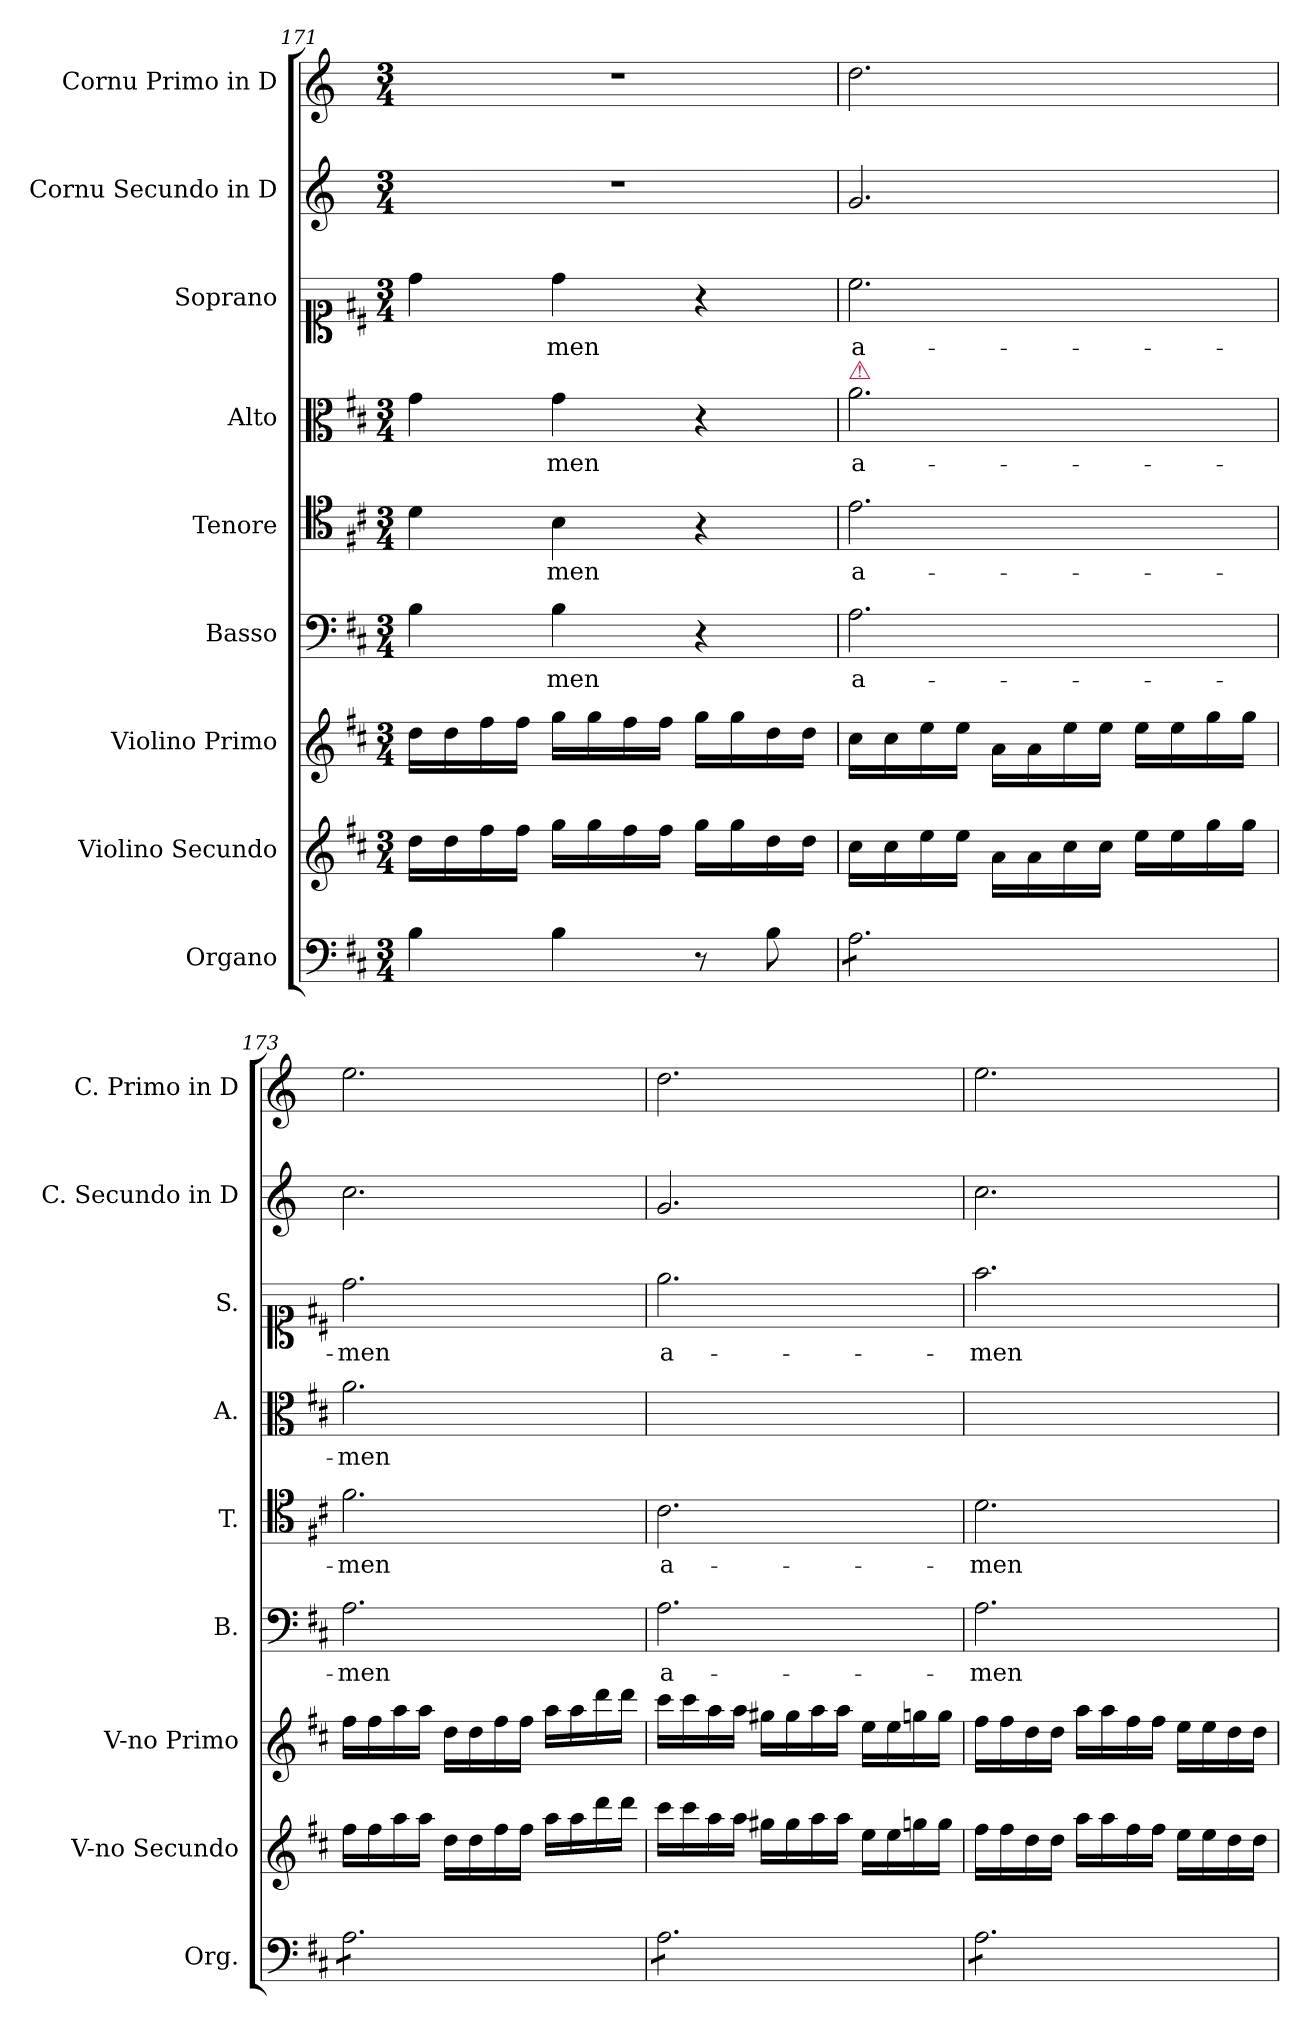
**kern	**kern	**kern	**kern	**text	**kern	**text	**kern	**text	**kern	**text	**kern	**kern
*part9	*part8	*part7	*part6	*part6	*part5	*part5	*part4	*part4	*part3	*part3	*part2	*part1
*staff9	*staff8	*staff7	*staff6	*staff6	*staff5	*staff5	*staff4	*staff4	*staff3	*staff3	*staff2	*staff1
*I"Organo	*I"Violino Secundo	*I"Violino Primo	*I"Basso	*	*I"Tenore	*	*I"Alto	*	*I"Soprano	*	*I"Cornu Secundo in D	*I"Cornu Primo in D
*I'Org.	*I'V-no Secundo	*I'V-no Primo	*I'B.	*	*I'T.	*	*I'A.	*	*I'S.	*	*I'C. Secundo in D	*I'C. Primo in D
*clefF4	*clefG2	*clefG2	*clefF4	*	*clefC4	*	*clefC3	*	*clefC1	*	*clefG2	*clefG2
*	*	*	*	*	*	*	*	*	*	*	*ITrd6c10	*ITrd6c10
*k[f#c#]	*k[f#c#]	*k[f#c#]	*k[f#c#]	*	*k[f#c#]	*	*k[f#c#]	*	*k[f#c#]	*	*k[f#c#]	*k[f#c#]
*M3/4	*M3/4	*M3/4	*M3/4	*	*M3/4	*	*M3/4	*	*M3/4	*	*M3/4	*M3/4
=171	=171	=171	=171	=171	=171	=171	=171	=171	=171	=171	=171	=171
4B\	16dd\LL	16dd\LL	4B\	.	4d\	.	4g\	.	4dd\	.	2.r	2.r
.	16dd\	16dd\	.	.	.	.	.	.	.	.	.	.
.	16ff#\	16ff#\	.	.	.	.	.	.	.	.	.	.
.	16ff#\JJ	16ff#\JJ	.	.	.	.	.	.	.	.	.	.
4B\	16gg\LL	16gg\LL	4B\	-men	4B\	-men	4g\	-men	4dd\	-men	.	.
.	16gg\	16gg\	.	.	.	.	.	.	.	.	.	.
.	16ff#\	16ff#\	.	.	.	.	.	.	.	.	.	.
.	16ff#\JJ	16ff#\JJ	.	.	.	.	.	.	.	.	.	.
8r	16gg\LL	16gg\LL	4r	.	4r	.	4r	.	4r	.	.	.
.	16gg\	16gg\	.	.	.	.	.	.	.	.	.	.
8B\	16dd\	16dd\	.	.	.	.	.	.	.	.	.	.
.	16dd\JJ	16dd\JJ	.	.	.	.	.	.	.	.	.	.
=172	=172	=172	=172	=172	=172	=172	=172	=172	=172	=172	=172	=172
!	!	!	!	!	!	!	!LO:TX:a:color=crimson:t=⚠	!	!	!	!	!
*tremolo	*	*	*	*	*	*	*	*	*	*	*	*
8A\L	16cc#\LL	16cc#\LL	2.A\	a-	2.e\	a-	2.a\	a-	2.cc#\	a-	2.A/	2.e\
.	16cc#\	16cc#\	.	.	.	.	.	.	.	.	.	.
8A\	16ee\	16ee\	.	.	.	.	.	.	.	.	.	.
.	16ee\JJ	16ee\JJ	.	.	.	.	.	.	.	.	.	.
8A\	16a\LL	16a\LL	.	.	.	.	.	.	.	.	.	.
.	16a\	16a\	.	.	.	.	.	.	.	.	.	.
8A\	16cc#\	16ee\	.	.	.	.	.	.	.	.	.	.
.	16cc#\JJ	16ee\JJ	.	.	.	.	.	.	.	.	.	.
8A\	16ee\LL	16ee\LL	.	.	.	.	.	.	.	.	.	.
.	16ee\	16ee\	.	.	.	.	.	.	.	.	.	.
8A\J	16gg\	16gg\	.	.	.	.	.	.	.	.	.	.
.	16gg\JJ	16gg\JJ	.	.	.	.	.	.	.	.	.	.
=173	=173	=173	=173	=173	=173	=173	=173	=173	=173	=173	=173	=173
8A\L	16ff#\LL	16ff#\LL	2.A\	-men	2.f#\	-men	2.a\	-men	2.dd\	-men	2.d\	2.f#\
.	16ff#\	16ff#\	.	.	.	.	.	.	.	.	.	.
8A\	16aa\	16aa\	.	.	.	.	.	.	.	.	.	.
.	16aa\JJ	16aa\JJ	.	.	.	.	.	.	.	.	.	.
8A\	16dd\LL	16dd\LL	.	.	.	.	.	.	.	.	.	.
.	16dd\	16dd\	.	.	.	.	.	.	.	.	.	.
8A\	16ff#\	16ff#\	.	.	.	.	.	.	.	.	.	.
.	16ff#\JJ	16ff#\JJ	.	.	.	.	.	.	.	.	.	.
8A\	16aa\LL	16aa\LL	.	.	.	.	.	.	.	.	.	.
.	16aa\	16aa\	.	.	.	.	.	.	.	.	.	.
8A\J	16ddd\	16ddd\	.	.	.	.	.	.	.	.	.	.
.	16ddd\JJ	16ddd\JJ	.	.	.	.	.	.	.	.	.	.
=174	=174	=174	=174	=174	=174	=174	=174	=174	=174	=174	=174	=174
8A\L	16ccc#\LL	16ccc#\LL	2.A\	a-	2.c#\	a-	2.a\yy	a-	2.ee\	a-	2.A/	2.e\
.	16ccc#\	16ccc#\	.	.	.	.	.	.	.	.	.	.
8A\	16aa\	16aa\	.	.	.	.	.	.	.	.	.	.
.	16aa\JJ	16aa\JJ	.	.	.	.	.	.	.	.	.	.
8A\	16gg#X\LL	16gg#X\LL	.	.	.	.	.	.	.	.	.	.
.	16gg#\	16gg#\	.	.	.	.	.	.	.	.	.	.
8A\	16aa\	16aa\	.	.	.	.	.	.	.	.	.	.
.	16aa\JJ	16aa\JJ	.	.	.	.	.	.	.	.	.	.
8A\	16ee\LL	16ee\LL	.	.	.	.	.	.	.	.	.	.
.	16ee\	16ee\	.	.	.	.	.	.	.	.	.	.
8A\J	16ggn\	16ggn\	.	.	.	.	.	.	.	.	.	.
.	16gg\JJ	16gg\JJ	.	.	.	.	.	.	.	.	.	.
=175	=175	=175	=175	=175	=175	=175	=175	=175	=175	=175	=175	=175
8A\L	16ff#\LL	16ff#\LL	2.A\	-men	2.d\	-men	2.a\yy	-men	2.ff#\	-men	2.d\	2.f#\
.	16ff#\	16ff#\	.	.	.	.	.	.	.	.	.	.
8A\	16dd\	16dd\	.	.	.	.	.	.	.	.	.	.
.	16dd\JJ	16dd\JJ	.	.	.	.	.	.	.	.	.	.
8A\	16aa\LL	16aa\LL	.	.	.	.	.	.	.	.	.	.
.	16aa\	16aa\	.	.	.	.	.	.	.	.	.	.
8A\	16ff#\	16ff#\	.	.	.	.	.	.	.	.	.	.
.	16ff#\JJ	16ff#\JJ	.	.	.	.	.	.	.	.	.	.
8A\	16ee\LL	16ee\LL	.	.	.	.	.	.	.	.	.	.
.	16ee\	16ee\	.	.	.	.	.	.	.	.	.	.
8A\J	16dd\	16dd\	.	.	.	.	.	.	.	.	.	.
*Xtremolo	*	*	*	*	*	*	*	*	*	*	*	*
.	16dd\JJ	16dd\JJ	.	.	.	.	.	.	.	.	.	.
=	=	=	=	=	=	=	=	=	=	=	=	=
*-	*-	*-	*-	*-	*-	*-	*-	*-	*-	*-	*-	*-
